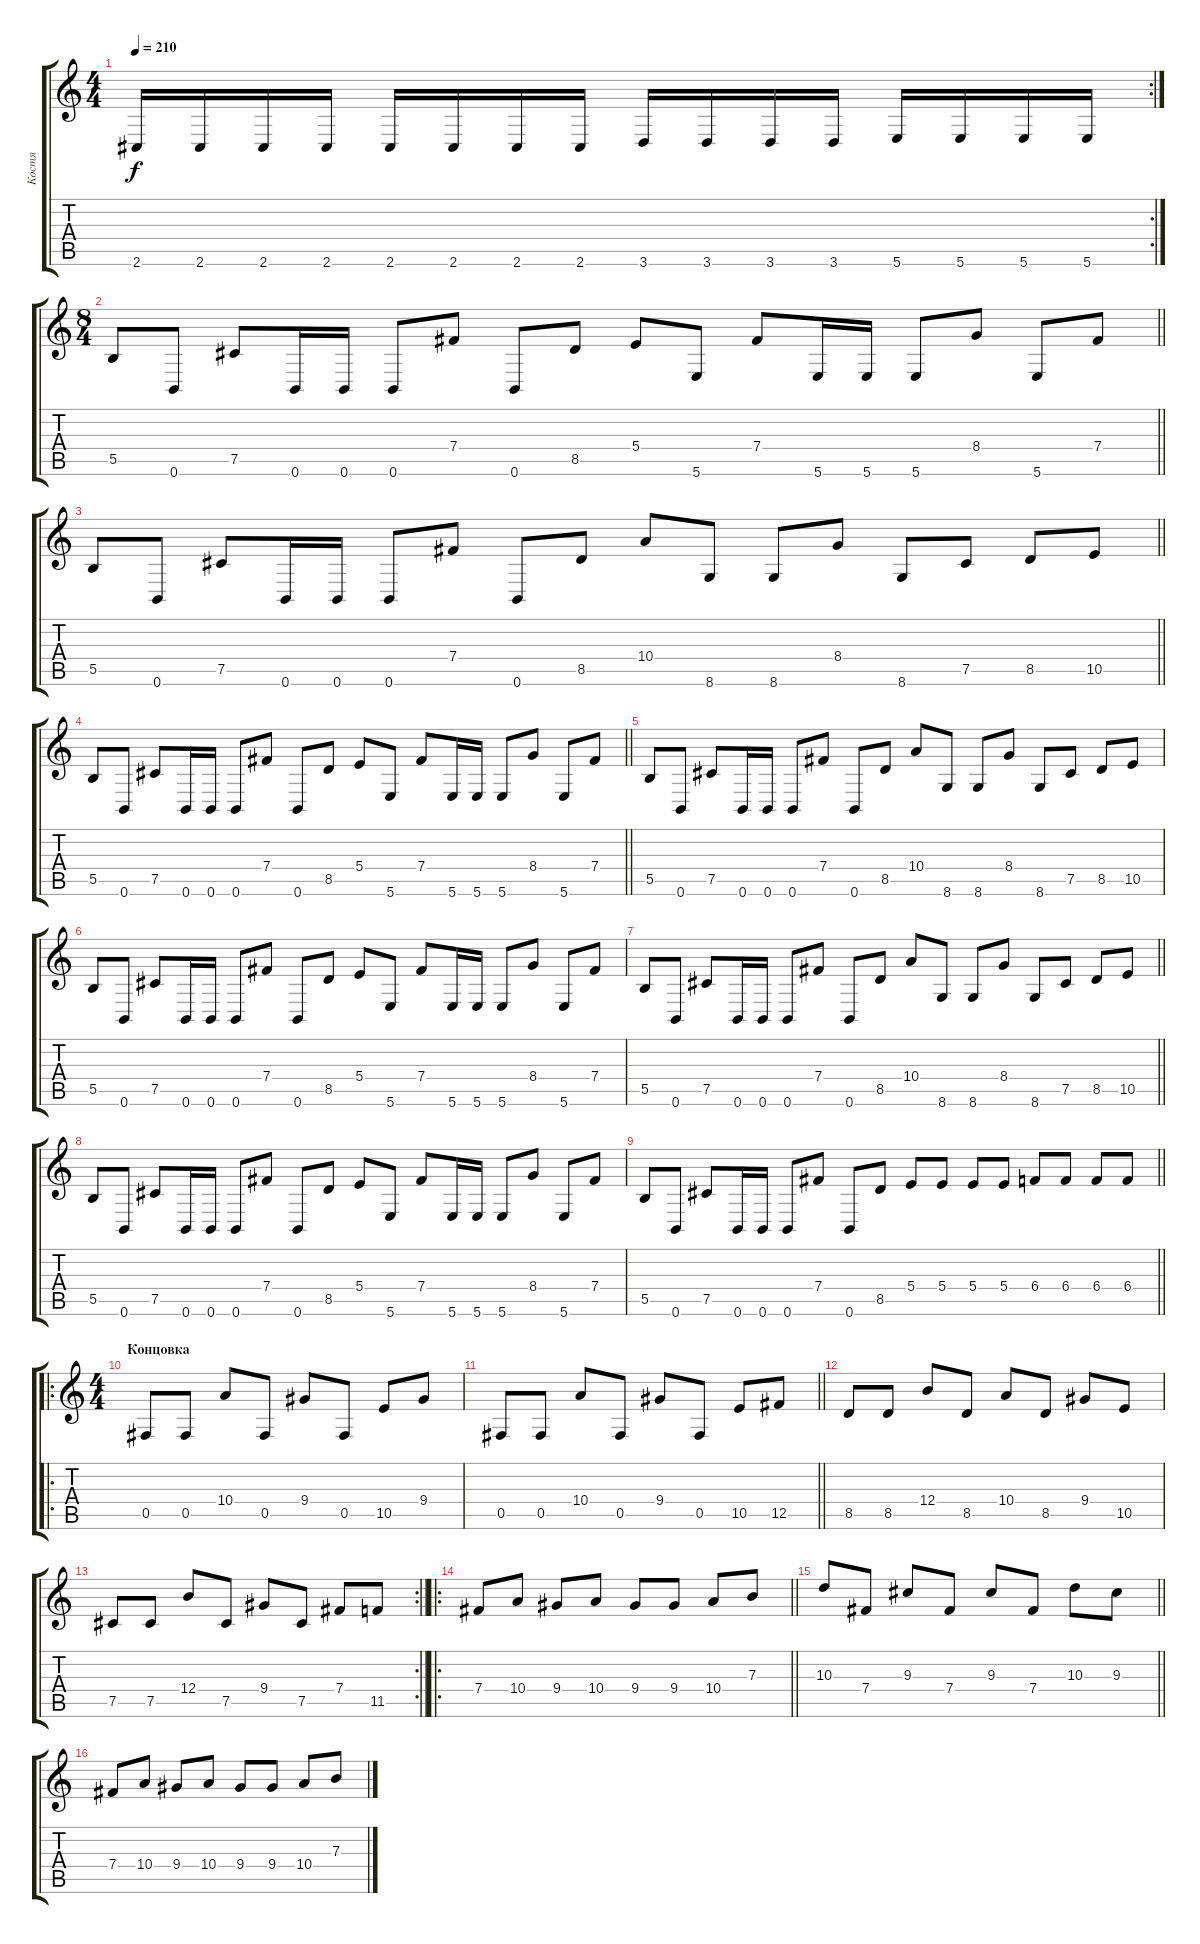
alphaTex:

\track ("Костя" "Костя") {instrument distortionguitar}
\staff {score tabs}
\tuning (Db4 Ab3 E3 B2 Gb2 B1) {hide}
\rc 2
\ts (4 4)
\tempo 210
\clef g2
\ks c
2.6.16{dy f} 2.6.16 2.6.16 2.6.16 2.6.16 2.6.16 2.6.16 2.6.16 3.6.16 3.6.16 3.6.16 3.6.16 5.6.16 5.6.16 5.6.16 5.6.16 |
\ts (8 4)
\barLineRight lightlight
5.5.8 0.6.8 7.5.8 0.6.16 0.6.16 0.6.8 7.4.8 0.6.8 8.5.8 5.4.8 5.6.8 7.4.8 5.6.16 5.6.16 5.6.8 8.4.8 5.6.8 7.4.8 |
\barLineRight lightlight
5.5.8 0.6.8 7.5.8 0.6.16 0.6.16 0.6.8 7.4.8 0.6.8 8.5.8 10.4.8 8.6.8 8.6.8 8.4.8 8.6.8 7.5.8 8.5.8 10.5.8 |
\barLineRight lightlight
5.5.8 0.6.8 7.5.8 0.6.16 0.6.16 0.6.8 7.4.8 0.6.8 8.5.8 5.4.8 5.6.8 7.4.8 5.6.16 5.6.16 5.6.8 8.4.8 5.6.8 7.4.8 |
5.5.8 0.6.8 7.5.8 0.6.16 0.6.16 0.6.8 7.4.8 0.6.8 8.5.8 10.4.8 8.6.8 8.6.8 8.4.8 8.6.8 7.5.8 8.5.8 10.5.8 |
5.5.8 0.6.8 7.5.8 0.6.16 0.6.16 0.6.8 7.4.8 0.6.8 8.5.8 5.4.8 5.6.8 7.4.8 5.6.16 5.6.16 5.6.8 8.4.8 5.6.8 7.4.8 |
\barLineRight lightlight
5.5.8 0.6.8 7.5.8 0.6.16 0.6.16 0.6.8 7.4.8 0.6.8 8.5.8 10.4.8 8.6.8 8.6.8 8.4.8 8.6.8 7.5.8 8.5.8 10.5.8 |
5.5.8 0.6.8 7.5.8 0.6.16 0.6.16 0.6.8 7.4.8 0.6.8 8.5.8 5.4.8 5.6.8 7.4.8 5.6.16 5.6.16 5.6.8 8.4.8 5.6.8 7.4.8 |
\barLineRight lightlight
5.5.8 0.6.8 7.5.8 0.6.16 0.6.16 0.6.8 7.4.8 0.6.8 8.5.8 5.4.8 5.4.8 5.4.8 5.4.8 6.4.8 6.4.8 6.4.8 6.4.8 |
\ro
\ts (4 4)
\section ("" "Концовка")
0.5.8 0.5.8 10.4.8 0.5.8 9.4.8 0.5.8 10.5.8 9.4.8 |
\barLineRight lightlight
0.5.8 0.5.8 10.4.8 0.5.8 9.4.8 0.5.8 10.5.8 12.5.8 |
8.5.8 8.5.8 12.4.8 8.5.8 10.4.8 8.5.8 9.4.8 10.5.8 |
\rc 2
\barLineRight lightlight
7.5.8 7.5.8 12.4.8 7.5.8 9.4.8 7.5.8 7.4.8 11.5.8 |
\ro
\barLineRight lightlight
7.4.8 10.4.8 9.4.8 10.4.8 9.4.8 9.4.8 10.4.8 7.3.8 |
\barLineRight lightlight
10.3.8 7.4.8 9.3.8 7.4.8 9.3.8 7.4.8 10.3.8 9.3.8 |
7.4.8 10.4.8 9.4.8 10.4.8 9.4.8 9.4.8 10.4.8 7.3.8
